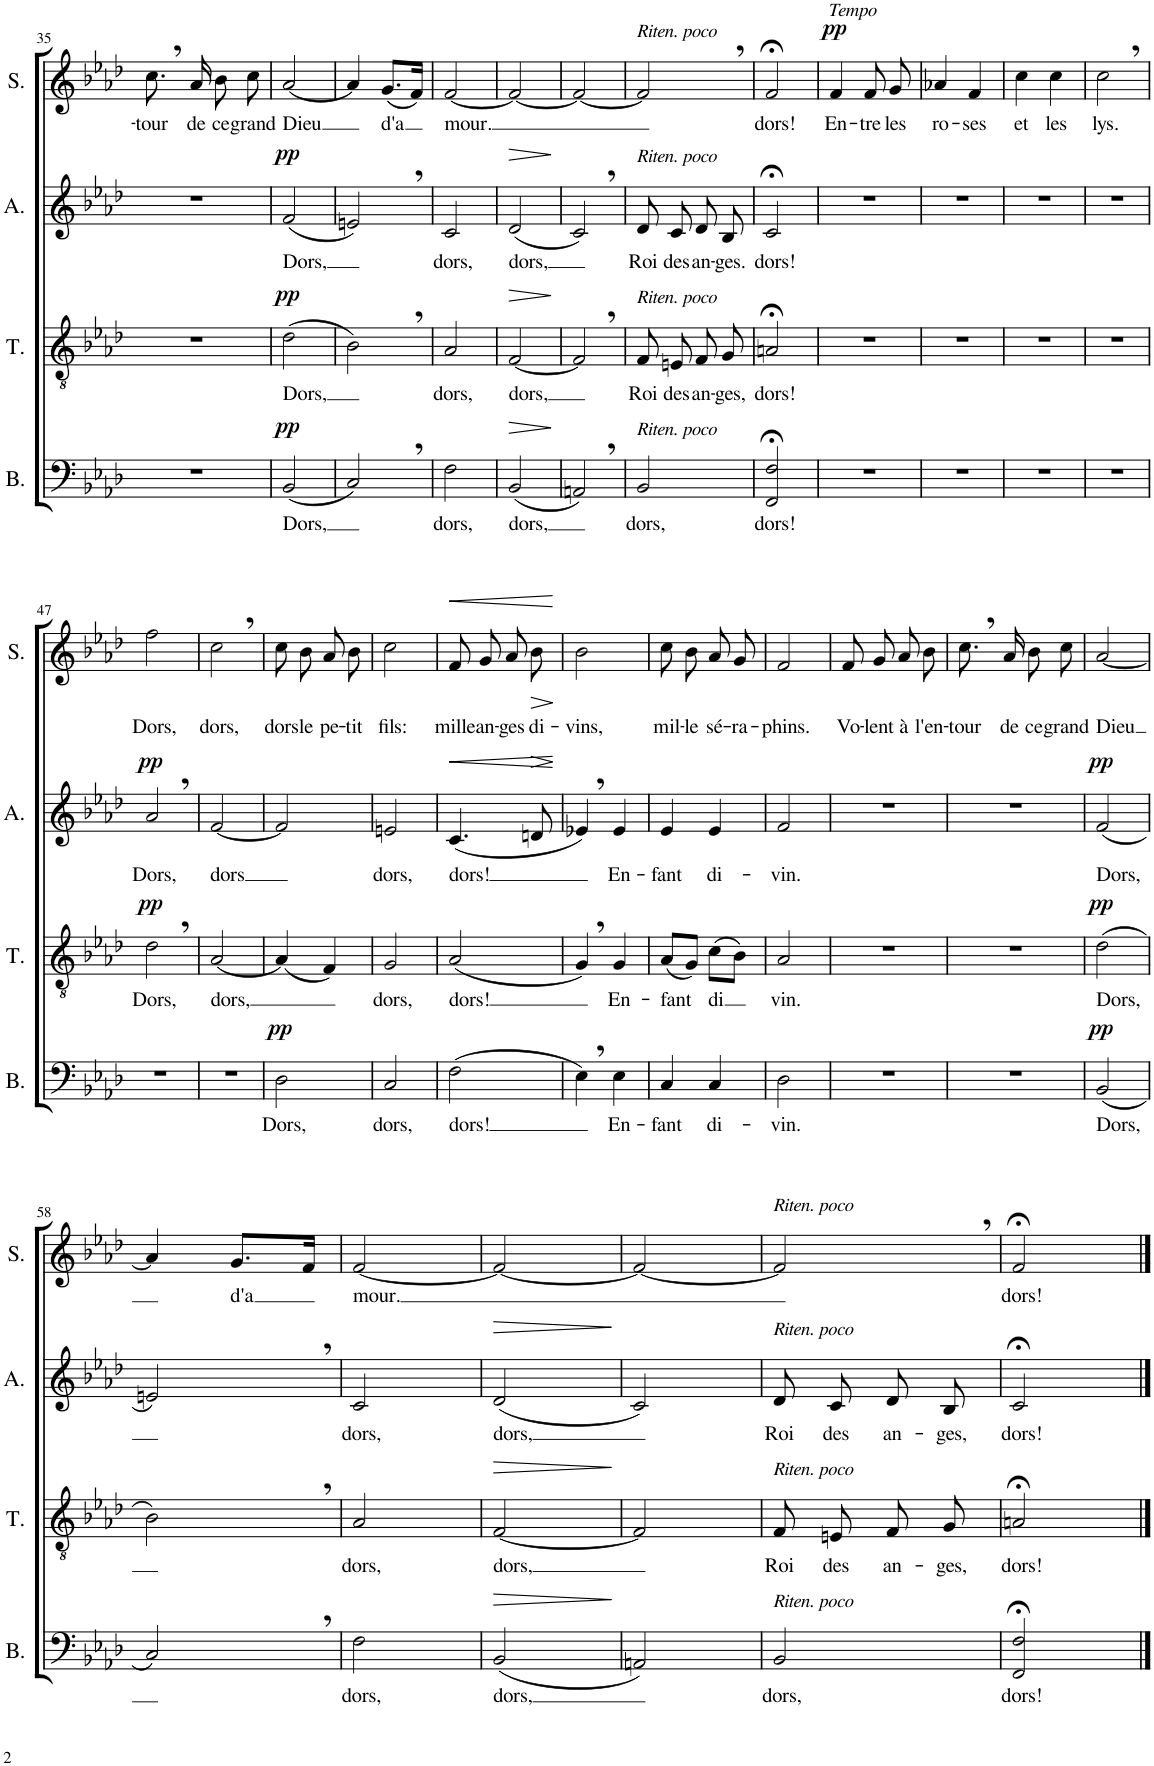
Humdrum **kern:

**kern	**text	**dynam	**kern	**text	**dynam	**kern	**text	**dynam	**kern	**text	**dynam
*part4	*part4	*part4	*part3	*part3	*part3	*part2	*part2	*part2	*part1	*part1	*part1
*staff4	*staff4	*staff4	*staff3	*staff3	*staff3	*staff2	*staff2	*staff2	*staff1	*staff1	*staff1
*I"Basse	*	*	*I"Ténor	*	*	*I"Alto	*	*	*I"Soprane	*	*
*I'B.	*	*	*I'T.	*	*	*I'A.	*	*	*I'S.	*	*
!!LO:PB:g=z
*clefF4	*	*	*clefGv2	*	*	*clefG2	*	*	*clefG2	*	*
*k[b-e-a-d-]	*	*	*k[b-e-a-d-]	*	*	*k[b-e-a-d-]	*	*	*k[b-e-a-d-]	*	*
*M2/4	*	*	*M2/4	*	*	*M2/4	*	*	*M2/4	*	*
=35	=35	=35	=35	=35	=35	=35	=35	=35	=35	=35	=35
!	!	!	!	!	!	!	!	!	!	!LO:LY:b	!
2r	.	.	2r	.	.	2r	.	.	8.cc,\	-tour	.
!	!	!	!	!	!	!	!	!	!	!LO:LY:b	!
.	.	.	.	.	.	.	.	.	16a-/	de	.
!	!	!	!	!	!	!	!	!	!	!LO:LY:b	!
.	.	.	.	.	.	.	.	.	8b-\	ce	.
!	!	!	!	!	!	!	!	!	!	!LO:LY:b	!
.	.	.	.	.	.	.	.	.	8cc\	grand	.
=36	=36	=36	=36	=36	=36	=36	=36	=36	=36	=36	=36
!	!LO:LY:b	!LO:DY:a	!	!LO:LY:b	!LO:DY:a	!	!LO:LY:b	!LO:DY:a	!	!LO:LY:b	!
(2BB-/	Dors,	pp	(2d-\	Dors,	pp	(2f/	Dors,	pp	[2a-/	Dieu	.
=37	=37	=37	=37	=37	=37	=37	=37	=37	=37	=37	=37
2C,/)	.	.	2B-,\)	.	.	2en,/)	.	.	4a-/]	.	.
!	!	!	!	!	!	!	!	!	!	!LO:LY:b	!
.	.	.	.	.	.	.	.	.	(8.g/L	d'a	.
.	.	.	.	.	.	.	.	.	16f/Jk)	.	.
=38	=38	=38	=38	=38	=38	=38	=38	=38	=38	=38	=38
!	!LO:LY:b	!	!	!LO:LY:b	!	!	!LO:LY:b	!	!	!LO:LY:b	!
2F\	dors,	.	2A-/	dors,	.	2c/	dors,	.	[2f/	mour.	.
=39	=39	=39	=39	=39	=39	=39	=39	=39	=39	=39	=39
!	!LO:LY:b	!LO:HP:b	!	!LO:LY:b	!LO:HP:b	!	!LO:LY:b	!LO:HP:b	!	!	!
(2BB-/	dors,	>	[2F/	dors,	>	(2d-/	dors,	>	2f/_	.	.
.	.	]	.	.	]	.	.	]	.	.	.
=40	=40	=40	=40	=40	=40	=40	=40	=40	=40	=40	=40
2AAn,/)	.	.	2F,/]	.	.	2c,/)	.	.	2f/_	.	.
=41	=41	=41	=41	=41	=41	=41	=41	=41	=41	=41	=41
!	!	!	!	!	!	!	!	!	!LO:TX:a:i:t=Riten. poco	!	!
!	!	!	!	!	!	!LO:TX:a:i:t=Riten. poco	!	!	!	!	!
!	!	!	!LO:TX:a:i:t=Riten. poco	!	!	!	!	!	!	!	!
!LO:TX:a:i:t=Riten. poco	!	!	!	!	!	!	!	!	!	!	!
!	!LO:LY:b	!	!	!LO:LY:b	!	!	!LO:LY:b	!	!	!	!
2BB-/	dors,	.	8F/	Roi	.	8d-/L	Roi	.	2f,/]	.	.
!	!	!	!	!LO:LY:b	!	!	!LO:LY:b	!	!	!	!
.	.	.	8En/	des	.	8c/J	des	.	.	.	.
!	!	!	!	!LO:LY:b	!	!	!LO:LY:b	!	!	!	!
.	.	.	8F/	an-	.	8d-/L	an-	.	.	.	.
!	!	!	!	!LO:LY:b	!	!	!LO:LY:b	!	!	!	!
.	.	.	8G/	-ges,	.	8B-/J	-ges.	.	.	.	.
=42	=42	=42	=42	=42	=42	=42	=42	=42	=42	=42	=42
!	!LO:LY:b	!	!	!LO:LY:b	!	!	!LO:LY:b	!	!	!LO:LY:b	!
2FF/;< 2F/;<	dors!	.	2An;</	dors!	.	2c;</	dors!	.	2f;</	dors!	.
=43	=43	=43	=43	=43	=43	=43	=43	=43	=43	=43	=43
!	!	!	!	!	!	!	!	!	!LO:TX:a:i:t=Tempo	!	!
!	!	!	!	!	!	!	!	!	!	!LO:LY:b	!LO:DY:a
2r	.	.	2r	.	.	2r	.	.	4f/	En-	pp
!	!	!	!	!	!	!	!	!	!	!LO:LY:b	!
.	.	.	.	.	.	.	.	.	8f/	-tre	.
!	!	!	!	!	!	!	!	!	!	!LO:LY:b	!
.	.	.	.	.	.	.	.	.	8g/	les	.
=44	=44	=44	=44	=44	=44	=44	=44	=44	=44	=44	=44
!	!	!	!	!	!	!	!	!	!	!LO:LY:b	!
2r	.	.	2r	.	.	2r	.	.	4a-X/	ro-	.
!	!	!	!	!	!	!	!	!	!	!LO:LY:b	!
.	.	.	.	.	.	.	.	.	4f/	-ses	.
=45	=45	=45	=45	=45	=45	=45	=45	=45	=45	=45	=45
!	!	!	!	!	!	!	!	!	!	!LO:LY:b	!
2r	.	.	2r	.	.	2r	.	.	4cc\	et	.
!	!	!	!	!	!	!	!	!	!	!LO:LY:b	!
.	.	.	.	.	.	.	.	.	4cc\	les	.
=46	=46	=46	=46	=46	=46	=46	=46	=46	=46	=46	=46
!	!	!	!	!	!	!	!	!	!	!LO:LY:b	!
2r	.	.	2r	.	.	2r	.	.	2cc,\	lys.	.
!!LO:LB:g=z
=47	=47	=47	=47	=47	=47	=47	=47	=47	=47	=47	=47
!	!	!	!	!LO:LY:b	!LO:DY:a	!	!LO:LY:b	!LO:DY:a	!	!LO:LY:b	!
2r	.	.	2d-,\	Dors,	pp	2a-,/	Dors,	pp	2ff\	Dors,	.
=48	=48	=48	=48	=48	=48	=48	=48	=48	=48	=48	=48
!	!	!	!	!LO:LY:b	!	!	!LO:LY:b	!	!	!LO:LY:b	!
2r	.	.	[2A-/	dors,	.	[2f/	dors	.	2cc,\	dors,	.
=49	=49	=49	=49	=49	=49	=49	=49	=49	=49	=49	=49
!	!LO:LY:b	!LO:DY:a	!	!	!	!	!	!	!	!LO:LY:b	!
2D-\	Dors,	pp	(4A-/]	.	.	2f/]	.	.	8cc\	dors	.
!	!	!	!	!	!	!	!	!	!	!LO:LY:b	!
.	.	.	.	.	.	.	.	.	8b-\	le	.
!	!	!	!	!	!	!	!	!	!	!LO:LY:b	!
.	.	.	4F/)	.	.	.	.	.	8a-/	pe-	.
!	!	!	!	!	!	!	!	!	!	!LO:LY:b	!
.	.	.	.	.	.	.	.	.	8b-\	-tit	.
=50	=50	=50	=50	=50	=50	=50	=50	=50	=50	=50	=50
!	!LO:LY:b	!	!	!LO:LY:b	!	!	!LO:LY:b	!	!	!LO:LY:b	!
2C/	dors,	.	2G/	dors,	.	2en/	dors,	.	2cc\	fils:	.
=51	=51	=51	=51	=51	=51	=51	=51	=51	=51	=51	=51
!	!LO:LY:b	!	!	!LO:LY:b	!	!	!LO:LY:b	!LO:HP:b	!	!LO:LY:b	!LO:HP:b
(2F\	dors!	.	(2A-/	dors!	.	(4.c/	dors!	<	8f/	mille	<
!	!	!	!	!	!	!	!	!	!	!LO:LY:b	!
.	.	.	.	.	.	.	.	.	8g/	an-	.
!	!	!	!	!	!	!	!	!	!	!LO:LY:b	!
.	.	.	.	.	.	.	.	.	8a-/	-ges	.
!	!	!	!	!	!	!	!	!LO:HP:b	!	!LO:LY:b	!LO:HP:b
.	.	.	.	.	.	8dn/	.	>	8b-\	di-	>
.	.	.	.	.	.	.	.	[ ]	.	.	[ ]
=52	=52	=52	=52	=52	=52	=52	=52	=52	=52	=52	=52
!	!	!	!	!	!	!	!	!	!	!LO:LY:b	!
4E-,\)	.	.	4G,/)	.	.	4e-X,/)	.	.	2b-\	-vins,	.
!	!LO:LY:b	!	!	!LO:LY:b	!	!	!LO:LY:b	!	!	!	!
4E-\	En-	.	4G/	En-	.	4e-/	En-	.	.	.	.
=53	=53	=53	=53	=53	=53	=53	=53	=53	=53	=53	=53
!	!LO:LY:b	!	!	!LO:LY:b	!	!	!LO:LY:b	!	!	!LO:LY:b	!
4C/	-fant	.	(8A-/L	-fant	.	4e-/	-fant	.	8cc\	mil-	.
!	!	!	!	!	!	!	!	!	!	!LO:LY:b	!
.	.	.	8G/J)	.	.	.	.	.	8b-\	-le	.
!	!LO:LY:b	!	!	!LO:LY:b	!	!	!LO:LY:b	!	!	!LO:LY:b	!
4C/	di-	.	(8c\L	di	.	4e-/	di-	.	8a-/	sé-	.
!	!	!	!	!	!	!	!	!	!	!LO:LY:b	!
.	.	.	8B-\J)	.	.	.	.	.	8g/	-ra-	.
=54	=54	=54	=54	=54	=54	=54	=54	=54	=54	=54	=54
!	!LO:LY:b	!	!	!LO:LY:b	!	!	!LO:LY:b	!	!	!LO:LY:b	!
2D-\	-vin.	.	2A-/	vin.	.	2f/	-vin.	.	2f/	-phins.	.
=55	=55	=55	=55	=55	=55	=55	=55	=55	=55	=55	=55
!	!	!	!	!	!	!	!	!	!	!LO:LY:b	!
2r	.	.	2r	.	.	2r	.	.	8f/	Vo-	.
!	!	!	!	!	!	!	!	!	!	!LO:LY:b	!
.	.	.	.	.	.	.	.	.	8g/	-lent	.
!	!	!	!	!	!	!	!	!	!	!LO:LY:b	!
.	.	.	.	.	.	.	.	.	8a-/	à	.
!	!	!	!	!	!	!	!	!	!	!LO:LY:b	!
.	.	.	.	.	.	.	.	.	8b-\	l'en-	.
=56	=56	=56	=56	=56	=56	=56	=56	=56	=56	=56	=56
!	!	!	!	!	!	!	!	!	!	!LO:LY:b	!
2r	.	.	2r	.	.	2r	.	.	8.cc,\	-tour	.
!	!	!	!	!	!	!	!	!	!	!LO:LY:b	!
.	.	.	.	.	.	.	.	.	16a-/	de	.
!	!	!	!	!	!	!	!	!	!	!LO:LY:b	!
.	.	.	.	.	.	.	.	.	8b-\	ce	.
!	!	!	!	!	!	!	!	!	!	!LO:LY:b	!
.	.	.	.	.	.	.	.	.	8cc\	grand	.
=57	=57	=57	=57	=57	=57	=57	=57	=57	=57	=57	=57
!	!LO:LY:b	!LO:DY:a	!	!LO:LY:b	!LO:DY:a	!	!LO:LY:b	!LO:DY:a	!	!LO:LY:b	!
(2BB-/	Dors,	pp	(2d-\	Dors,	pp	(2f/	Dors,	pp	[2a-/	Dieu	.
!!LO:LB:g=z
=58	=58	=58	=58	=58	=58	=58	=58	=58	=58	=58	=58
2C,/)	.	.	2B-,\)	.	.	2en,/)	.	.	4a-/]	.	.
!	!	!	!	!	!	!	!	!	!	!LO:LY:b	!
.	.	.	.	.	.	.	.	.	8.g/L	d'a	.
.	.	.	.	.	.	.	.	.	16f/Jk	.	.
=59	=59	=59	=59	=59	=59	=59	=59	=59	=59	=59	=59
!	!LO:LY:b	!	!	!LO:LY:b	!	!	!LO:LY:b	!	!	!LO:LY:b	!
2F\	dors,	.	2A-/	dors,	.	2c/	dors,	.	[2f/	mour.	.
=60	=60	=60	=60	=60	=60	=60	=60	=60	=60	=60	=60
!	!LO:LY:b	!LO:HP:b	!	!LO:LY:b	!LO:HP:b	!	!LO:LY:b	!LO:HP:b	!	!	!
(2BB-/	dors,	>	[2F/	dors,	>	(2d-/	dors,	>	2f/_	.	.
.	.	]	.	.	]	.	.	]	.	.	.
=61	=61	=61	=61	=61	=61	=61	=61	=61	=61	=61	=61
2AAn/)	.	.	2F/]	.	.	2c/)	.	.	2f/_	.	.
=62	=62	=62	=62	=62	=62	=62	=62	=62	=62	=62	=62
!	!	!	!	!	!	!	!	!	!LO:TX:a:i:t=Riten. poco	!	!
!	!	!	!	!	!	!LO:TX:a:i:t=Riten. poco	!	!	!	!	!
!	!	!	!LO:TX:a:i:t=Riten. poco	!	!	!	!	!	!	!	!
!LO:TX:a:i:t=Riten. poco	!	!	!	!	!	!	!	!	!	!	!
!	!LO:LY:b	!	!	!LO:LY:b	!	!	!LO:LY:b	!	!	!	!
2BB-/	dors,	.	8F/	Roi	.	8d-/L	Roi	.	2f,/]	.	.
!	!	!	!	!LO:LY:b	!	!	!LO:LY:b	!	!	!	!
.	.	.	8En/	des	.	8c/J	des	.	.	.	.
!	!	!	!	!LO:LY:b	!	!	!LO:LY:b	!	!	!	!
.	.	.	8F/	an-	.	8d-/L	an-	.	.	.	.
!	!	!	!	!LO:LY:b	!	!	!LO:LY:b	!	!	!	!
.	.	.	8G/	-ges,	.	8B-/J	-ges,	.	.	.	.
=63	=63	=63	=63	=63	=63	=63	=63	=63	=63	=63	=63
!	!LO:LY:b	!	!	!LO:LY:b	!	!	!LO:LY:b	!	!	!LO:LY:b	!
2FF/;< 2F/;<	dors!	.	2An;</	dors!	.	2c;</	dors!	.	2f;</	dors!	.
==	==	==	==	==	==	==	==	==	==	==	==
*-	*-	*-	*-	*-	*-	*-	*-	*-	*-	*-	*-
